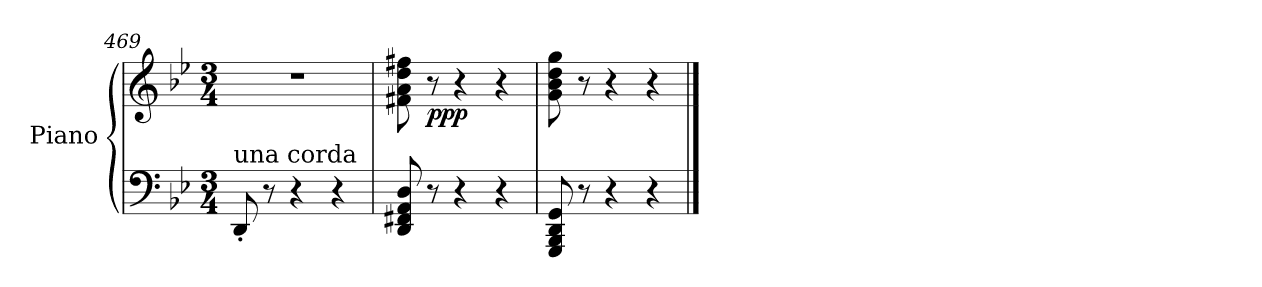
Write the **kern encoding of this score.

**kern	**kern	**dynam
*part1	*part1	*part1
*staff2	*staff1	*staff1/2
*I"Piano	*	*
*I'Pno	*	*
*clefF4	*clefG2	*
*k[b-e-]	*k[b-e-]	*
*B-:	*B-:	*
*M3/4	*M3/4	*
=469	=469	=469
!LO:TX:a:t=una corda	!	!
8DD'</	2.r	.
8r	.	.
4r	.	.
4r	.	.
=470	=470	=470
8DD/ 8FF#X/ 8AA/ 8D/	8f#X\ 8a\ 8dd\ 8ff#X\	.
!	!	!LO:DY:b
8r	8r	ppp
4r	4r	.
4r	4r	.
=471	=471	=471
8GGG/ 8BBB-/ 8DD/ 8GG/	8g\ 8b-\ 8dd\ 8gg\	.
8r	8r	.
4r	4r	.
4r	4r	.
==	==	==
*-	*-	*-
